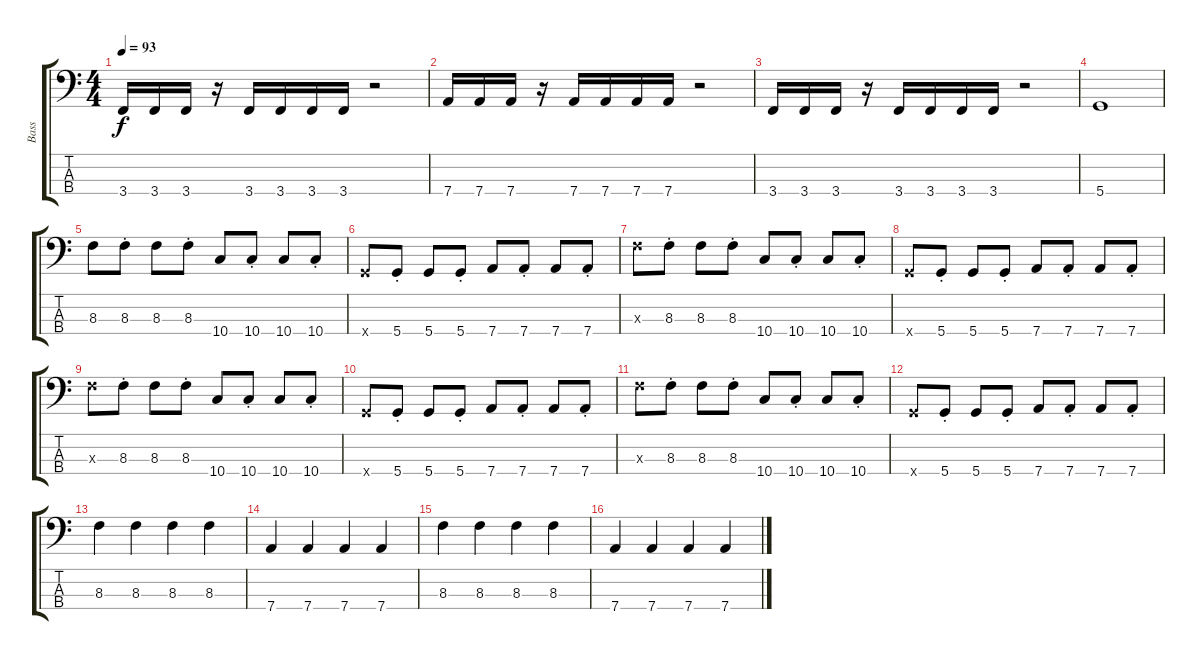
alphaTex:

\track ("Bass" "Bass") {instrument electricbassfinger}
\staff {score tabs}
\tuning (G2 D2 A1 D1) {hide}
\ts (4 4)
\tempo 93
\clef f4
\ks c
3.4.16{dy f} 3.4.16 3.4.16 r.16 3.4.16 3.4.16 3.4.16 3.4.16 r.2 |
7.4.16 7.4.16 7.4.16 r.16 7.4.16 7.4.16 7.4.16 7.4.16 r.2 |
3.4.16 3.4.16 3.4.16 r.16 3.4.16 3.4.16 3.4.16 3.4.16 r.2 |
5.4.1 |
8.3.8 8.3{st}.8 8.3.8 8.3{st}.8 10.4.8 10.4{st}.8 10.4.8 10.4{st}.8 |
5.4{x}.8 5.4{st}.8 5.4.8 5.4{st}.8 7.4.8 7.4{st}.8 7.4.8 7.4{st}.8 |
8.3{x}.8 8.3{st}.8 8.3.8 8.3{st}.8 10.4.8 10.4{st}.8 10.4.8 10.4{st}.8 |
5.4{x}.8 5.4{st}.8 5.4.8 5.4{st}.8 7.4.8 7.4{st}.8 7.4.8 7.4{st}.8 |
8.3{x}.8 8.3{st}.8 8.3.8 8.3{st}.8 10.4.8 10.4{st}.8 10.4.8 10.4{st}.8 |
5.4{x}.8 5.4{st}.8 5.4.8 5.4{st}.8 7.4.8 7.4{st}.8 7.4.8 7.4{st}.8 |
8.3{x}.8 8.3{st}.8 8.3.8 8.3{st}.8 10.4.8 10.4{st}.8 10.4.8 10.4{st}.8 |
5.4{x}.8 5.4{st}.8 5.4.8 5.4{st}.8 7.4.8 7.4{st}.8 7.4.8 7.4{st}.8 |
8.3.4 8.3.4 8.3.4 8.3.4 |
7.4.4 7.4.4 7.4.4 7.4.4 |
8.3.4 8.3.4 8.3.4 8.3.4 |
7.4.4 7.4.4 7.4.4 7.4.4
